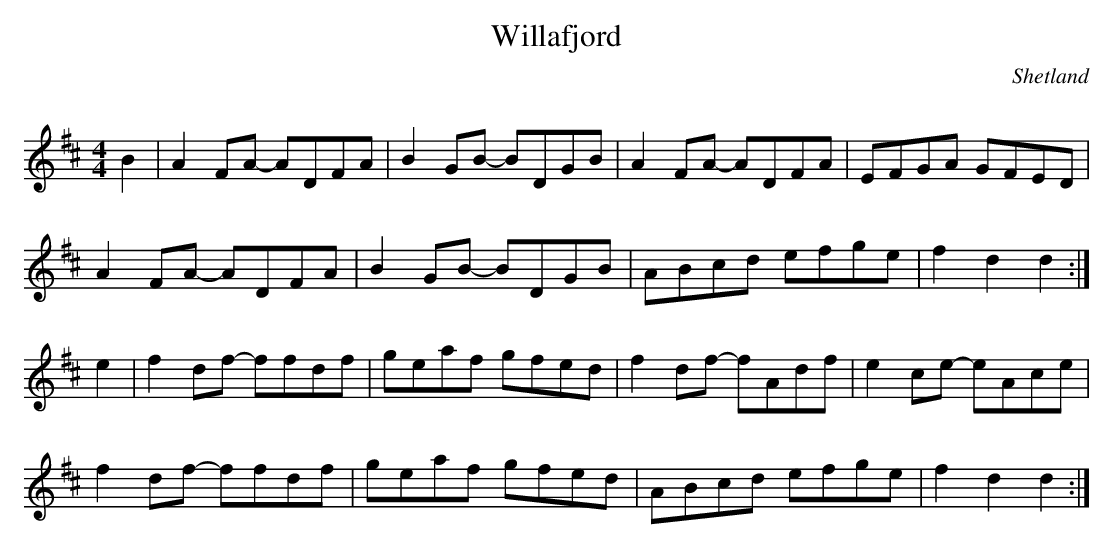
X:1
T:Willafjord
O:Shetland
Q:160
M:4/4
L:1/8
K:D
B2|A2 FA- ADFA|B2 GB- BDGB|A2 FA- ADFA|EFGA GFED|
A2 FA- ADFA|B2 GB- BDGB|ABcd efge|f2 d2 d2:|
e2|f2 df- ffdf|geaf gfed|f2 df- fAdf|e2 ce- eAce|
f2 df- ffdf|geaf gfed|ABcd efge|f2 d2 d2:|
